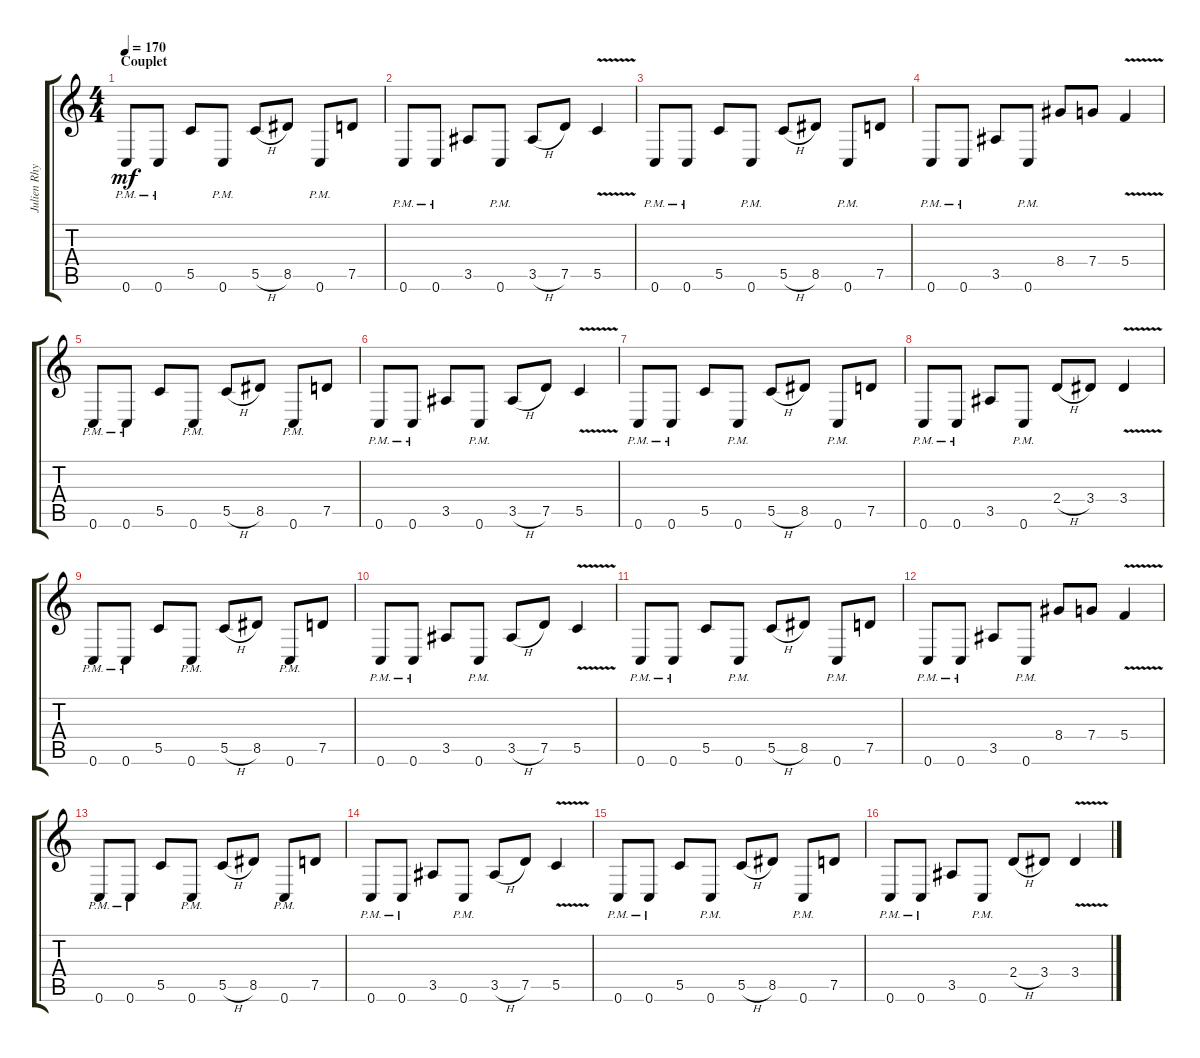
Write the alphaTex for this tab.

\track ("Julien Rhythm" "Julien Rhy") {instrument distortionguitar}
\staff {score tabs}
\tuning (D4 A3 F3 C3 G2 C2) {hide}
\ts (4 4)
\section ("" "Couplet")
\tempo 170
\clef g2
\ks c
0.6{pm}.8{dy mf} 0.6{pm}.8 5.5.8 0.6{pm}.8 5.5{h}.8 8.5.8 0.6{pm}.8 7.5.8 |
0.6{pm}.8 0.6{pm}.8 3.5.8 0.6{pm}.8 3.5{h}.8 7.5.8 5.5{v}.4 |
0.6{pm}.8 0.6{pm}.8 5.5.8 0.6{pm}.8 5.5{h}.8 8.5.8 0.6{pm}.8 7.5.8 |
0.6{pm}.8 0.6{pm}.8 3.5.8 0.6{pm}.8 8.4.8 7.4.8 5.4{v}.4 |
0.6{pm}.8 0.6{pm}.8 5.5.8 0.6{pm}.8 5.5{h}.8 8.5.8 0.6{pm}.8 7.5.8 |
0.6{pm}.8 0.6{pm}.8 3.5.8 0.6{pm}.8 3.5{h}.8 7.5.8 5.5{v}.4 |
0.6{pm}.8 0.6{pm}.8 5.5.8 0.6{pm}.8 5.5{h}.8 8.5.8 0.6{pm}.8 7.5.8 |
0.6{pm}.8 0.6{pm}.8 3.5.8 0.6{pm}.8 2.4{h}.8 3.4.8 3.4{v}.4 |
0.6{pm}.8 0.6{pm}.8 5.5.8 0.6{pm}.8 5.5{h}.8 8.5.8 0.6{pm}.8 7.5.8 |
0.6{pm}.8 0.6{pm}.8 3.5.8 0.6{pm}.8 3.5{h}.8 7.5.8 5.5{v}.4 |
0.6{pm}.8 0.6{pm}.8 5.5.8 0.6{pm}.8 5.5{h}.8 8.5.8 0.6{pm}.8 7.5.8 |
0.6{pm}.8 0.6{pm}.8 3.5.8 0.6{pm}.8 8.4.8 7.4.8 5.4{v}.4 |
0.6{pm}.8 0.6{pm}.8 5.5.8 0.6{pm}.8 5.5{h}.8 8.5.8 0.6{pm}.8 7.5.8 |
0.6{pm}.8 0.6{pm}.8 3.5.8 0.6{pm}.8 3.5{h}.8 7.5.8 5.5{v}.4 |
0.6{pm}.8 0.6{pm}.8 5.5.8 0.6{pm}.8 5.5{h}.8 8.5.8 0.6{pm}.8 7.5.8 |
0.6{pm}.8 0.6{pm}.8 3.5.8 0.6{pm}.8 2.4{h}.8 3.4.8 3.4{v}.4
